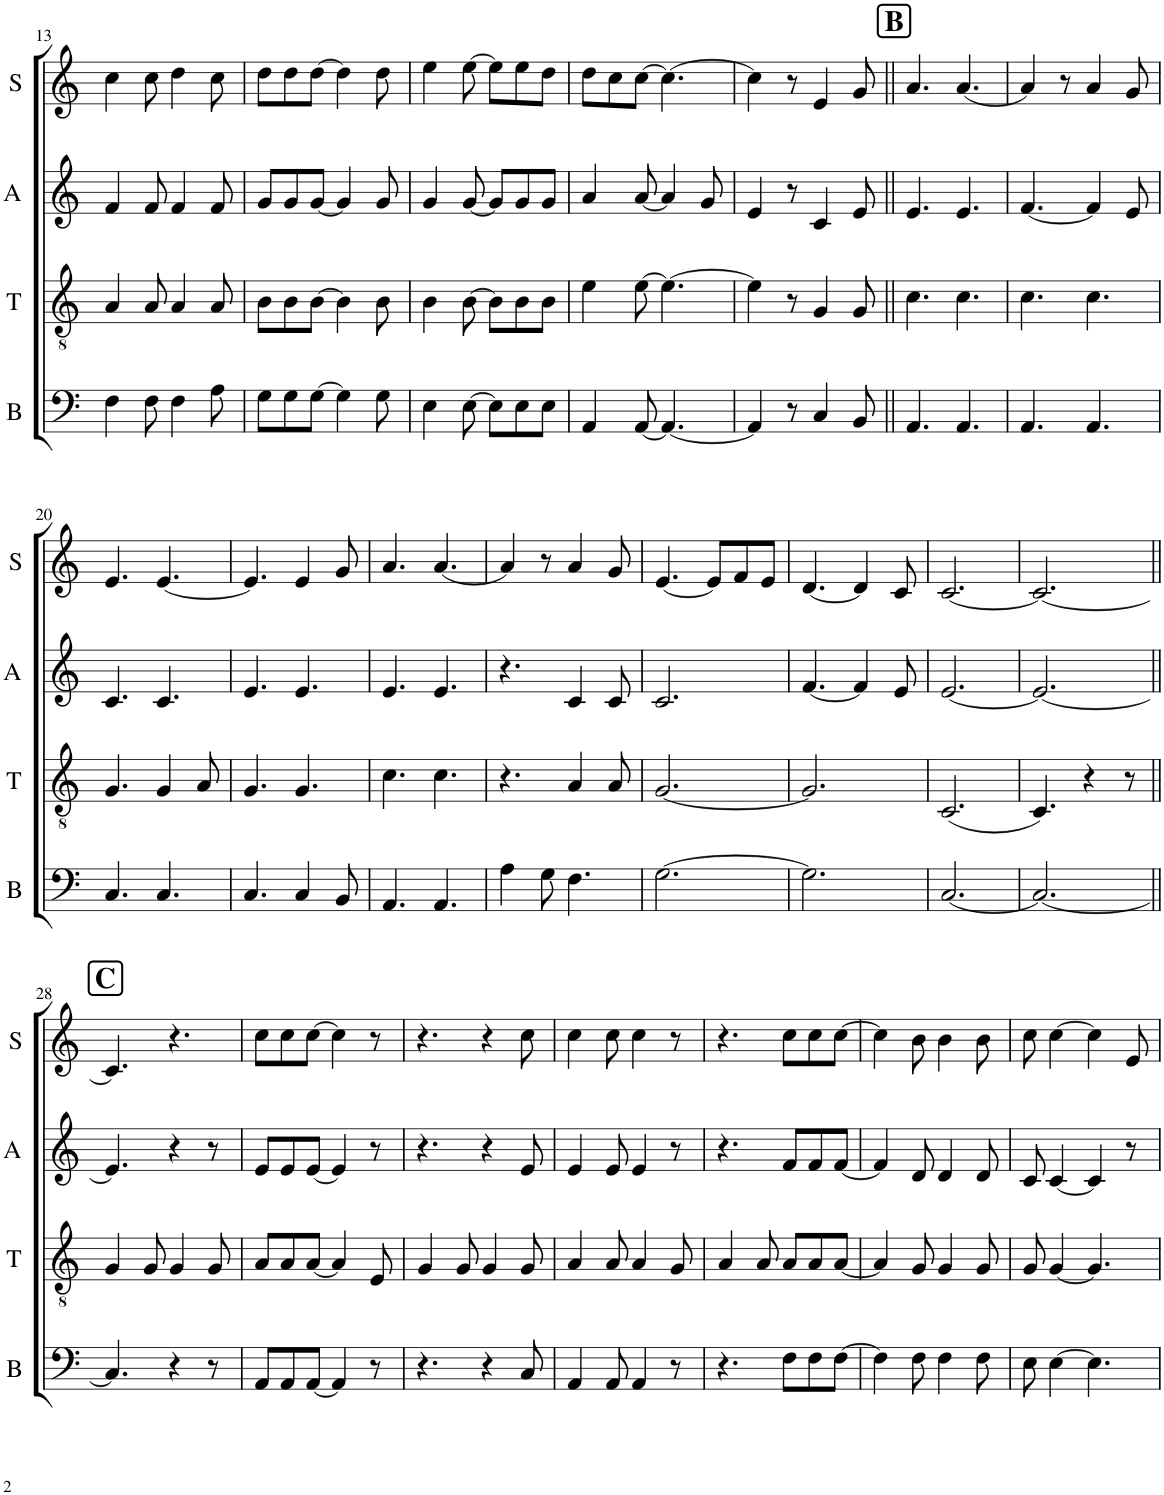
**kern	**kern	**kern	**kern
*part4	*part3	*part2	*part1
*staff4	*staff3	*staff2	*staff1
*I"Bass	*I"Tenor	*I"Alto	*I"Soprano
*I'B	*I'T	*I'A	*I'S
!!LO:PB:g=z
*clefF4	*clefGv2	*clefG2	*clefG2
*k[]	*k[]	*k[]	*k[]
*M6/8	*M6/8	*M6/8	*M6/8
=13	=13	=13	=13
4F\	4A/	4f/	4cc\
8F\	8A/	8f/	8cc\
4F\	4A/	4f/	4dd\
8A\	8A/	8f/	8cc\
=14	=14	=14	=14
8G\L	8B\L	8g/L	8dd\L
8G\	8B\	8g/	8dd\
[8G\J	[8B\J	[8g/J	[8dd\J
4G\]	4B\]	4g/]	4dd\]
8G\	8B\	8g/	8dd\
=15	=15	=15	=15
4E\	4B\	4g/	4ee\
[8E\	[8B\	[8g/	[8ee\
8E\L]	8B\L]	8g/L]	8ee\L]
8E\	8B\	8g/	8ee\
8E\J	8B\J	8g/J	8dd\J
=16	=16	=16	=16
4AA/	4e\	4a/	8dd\L
.	.	.	8cc\
[8AA/	[8e\	[8a/	[8cc\J
4.AA/_	4.e\_	4a/]	4.cc\_
.	.	8g/	.
=17	=17	=17	=17
4AA/]	4e\]	4e/	4cc\]
8r	8r	8r	8r
4C/	4G/	4c/	4e/
8BB/	8G/	8e/	8g/
!!LO:REH:place=s1:a:B:cj:fs=14:t=B
=18||	=18||	=18||	=18||
4.AA/	4.c\	4.e/	4.a/
4.AA/	4.c\	4.e/	[4.a/
=19	=19	=19	=19
4.AA/	4.c\	[4.f/	4a/]
.	.	.	8r
4.AA/	4.c\	4f/]	4a/
.	.	8e/	8g/
!!LO:LB:g=z
=20	=20	=20	=20
4.C/	4.G/	4.c/	4.e/
4.C/	4G/	4.c/	[4.e/
.	8A/	.	.
=21	=21	=21	=21
4.C/	4.G/	4.e/	4.e/]
4C/	4.G/	4.e/	4e/
8BB/	.	.	8g/
=22	=22	=22	=22
4.AA/	4.c\	4.e/	4.a/
4.AA/	4.c\	4.e/	[4.a/
=23	=23	=23	=23
4A\	4.r	4.r	4a/]
8G\	.	.	8r
4.F\	4A/	4c/	4a/
.	8A/	8c/	8g/
=24	=24	=24	=24
[2.G\	[2.G/	2.c/	[4.e/
.	.	.	8e/L]
.	.	.	8f/
.	.	.	8e/J
=25	=25	=25	=25
2.G\]	2.G/]	[4.f/	[4.d/
.	.	4f/]	4d/]
.	.	8e/	8c/
=26	=26	=26	=26
[2.C/	(2.C/	[2.e/	[2.c/
=27	=27	=27	=27
2.C/_	4.C/)	2.e/_	2.c/_
.	4r	.	.
.	8r	.	.
!!LO:LB:g=z
!!LO:REH:place=s1:a:B:cj:fs=14:t=C
=28||	=28||	=28||	=28||
4.C/]	4G/	4.e/]	4.c/]
.	8G/	.	.
4r	4G/	4r	4.r
8r	8G/	8r	.
=29	=29	=29	=29
8AA/L	8A/L	8e/L	8cc\L
8AA/	8A/	8e/	8cc\
[8AA/J	[8A/J	[8e/J	[8cc\J
4AA/]	4A/]	4e/]	4cc\]
8r	8E/	8r	8r
=30	=30	=30	=30
4.r	4G/	4.r	4.r
.	8G/	.	.
4r	4G/	4r	4r
8C/	8G/	8e/	8cc\
=31	=31	=31	=31
4AA/	4A/	4e/	4cc\
8AA/	8A/	8e/	8cc\
4AA/	4A/	4e/	4cc\
8r	8G/	8r	8r
=32	=32	=32	=32
4.r	4A/	4.r	4.r
.	8A/	.	.
8F\L	8A/L	8f/L	8cc\L
8F\	8A/	8f/	8cc\
[8F\J	[8A/J	[8f/J	[8cc\J
=33	=33	=33	=33
4F\]	4A/]	4f/]	4cc\]
8F\	8G/	8d/	8b\
4F\	4G/	4d/	4b\
8F\	8G/	8d/	8b\
=34	=34	=34	=34
8E\	8G/	8c/	8cc\
[4E\	[4G/	[4c/	[4cc\
4.E\]	4.G/]	4c/]	4cc\]
.	.	8r	8e/
=	=	=	=
*-	*-	*-	*-
